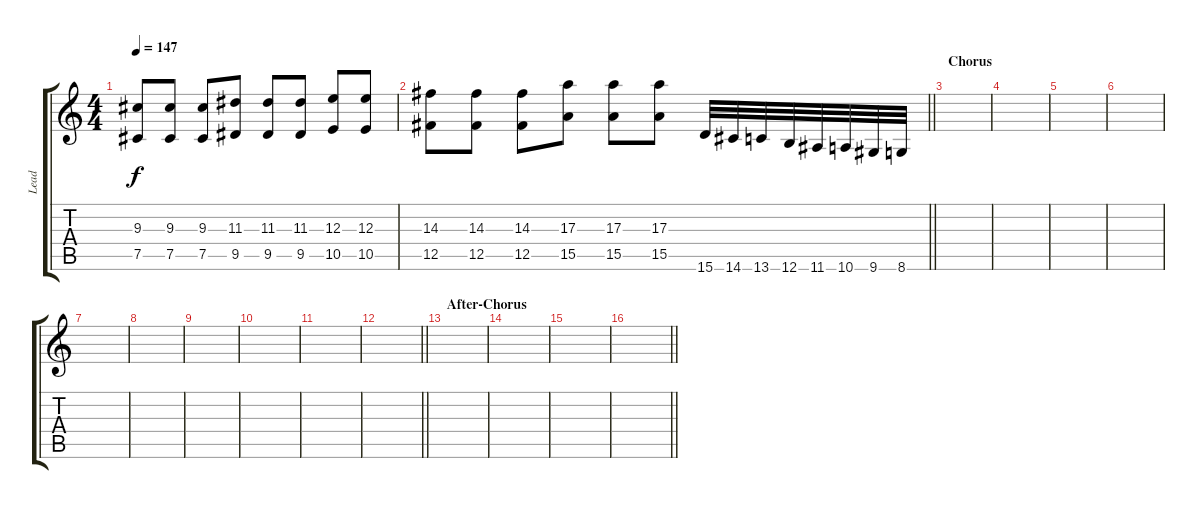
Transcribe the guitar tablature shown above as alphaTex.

\track ("Lead" "Lead") {instrument distortionguitar}
\staff {score tabs}
\tuning (Db4 Ab3 E3 B2 Gb2 B1) {hide}
\ts (4 4)
\tempo 147
\clef g2
\ks c
(9.3 7.5).8{dy f} (9.3 7.5).8 (9.3 7.5).8 (11.3 9.5).8 (11.3 9.5).8 (11.3 9.5).8 (12.3 10.5).8 (12.3 10.5).8 |
\barLineRight lightlight
(14.3 12.5).8 (14.3 12.5).8 (14.3 12.5).8 (17.3 15.5).8 (17.3 15.5).8 (17.3 15.5).8 15.6.32{instrument guitarfretnoise} 14.6.32 13.6.32 12.6.32 11.6.32 10.6.32 9.6.32 8.6.32 |
\section ("" "Chorus")
|
|
|
|
|
|
|
|
|
\barLineRight lightlight
|
\section ("" "After-Chorus")
|
|
|
\barLineRight lightlight
